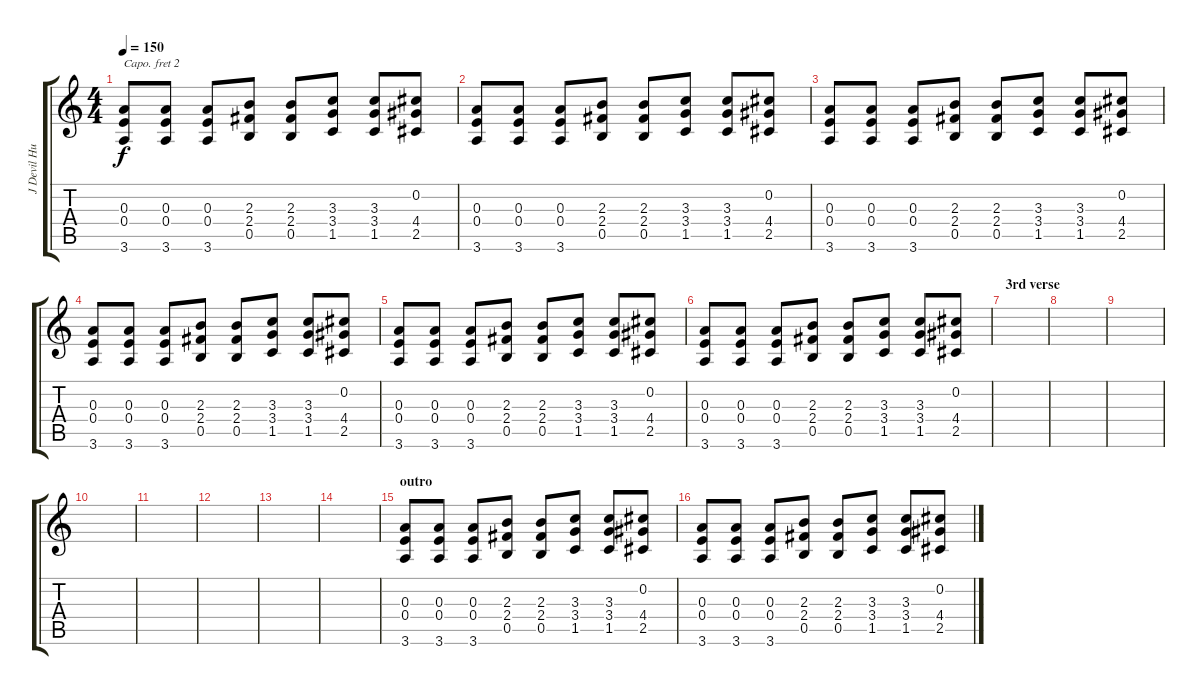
\track ("J Devil Huge" "J Devil Hu") {instrument distortionguitar}
\staff {score tabs}
\capo 2
\tuning (E4 B3 G3 D3 A2 E2) {hide}
\ts (4 4)
\tempo 150
\clef g2
\ks c
(0.3 0.4 3.6).8{dy f} (0.3 0.4 3.6).8 (0.3 0.4 3.6).8 (2.3 2.4 0.5).8 (2.3 2.4 0.5).8 (3.3 3.4 1.5).8 (3.3 3.4 1.5).8 (0.2 4.4 2.5).8 |
(0.3 0.4 3.6).8 (0.3 0.4 3.6).8 (0.3 0.4 3.6).8 (2.3 2.4 0.5).8 (2.3 2.4 0.5).8 (3.3 3.4 1.5).8 (3.3 3.4 1.5).8 (0.2 4.4 2.5).8 |
\section ("" "")
(0.3 0.4 3.6).8 (0.3 0.4 3.6).8 (0.3 0.4 3.6).8 (2.3 2.4 0.5).8 (2.3 2.4 0.5).8 (3.3 3.4 1.5).8 (3.3 3.4 1.5).8 (0.2 4.4 2.5).8 |
(0.3 0.4 3.6).8 (0.3 0.4 3.6).8 (0.3 0.4 3.6).8 (2.3 2.4 0.5).8 (2.3 2.4 0.5).8 (3.3 3.4 1.5).8 (3.3 3.4 1.5).8 (0.2 4.4 2.5).8 |
(0.3 0.4 3.6).8 (0.3 0.4 3.6).8 (0.3 0.4 3.6).8 (2.3 2.4 0.5).8 (2.3 2.4 0.5).8 (3.3 3.4 1.5).8 (3.3 3.4 1.5).8 (0.2 4.4 2.5).8 |
(0.3 0.4 3.6).8 (0.3 0.4 3.6).8 (0.3 0.4 3.6).8 (2.3 2.4 0.5).8 (2.3 2.4 0.5).8 (3.3 3.4 1.5).8 (3.3 3.4 1.5).8 (0.2 4.4 2.5).8 |
\section ("" "3rd verse")
|
|
|
|
\section ("" "")
|
|
|
|
\section ("" "outro")
(0.3 0.4 3.6).8 (0.3 0.4 3.6).8 (0.3 0.4 3.6).8 (2.3 2.4 0.5).8 (2.3 2.4 0.5).8 (3.3 3.4 1.5).8 (3.3 3.4 1.5).8 (0.2 4.4 2.5).8 |
(0.3 0.4 3.6).8 (0.3 0.4 3.6).8 (0.3 0.4 3.6).8 (2.3 2.4 0.5).8 (2.3 2.4 0.5).8 (3.3 3.4 1.5).8 (3.3 3.4 1.5).8 (0.2 4.4 2.5).8
